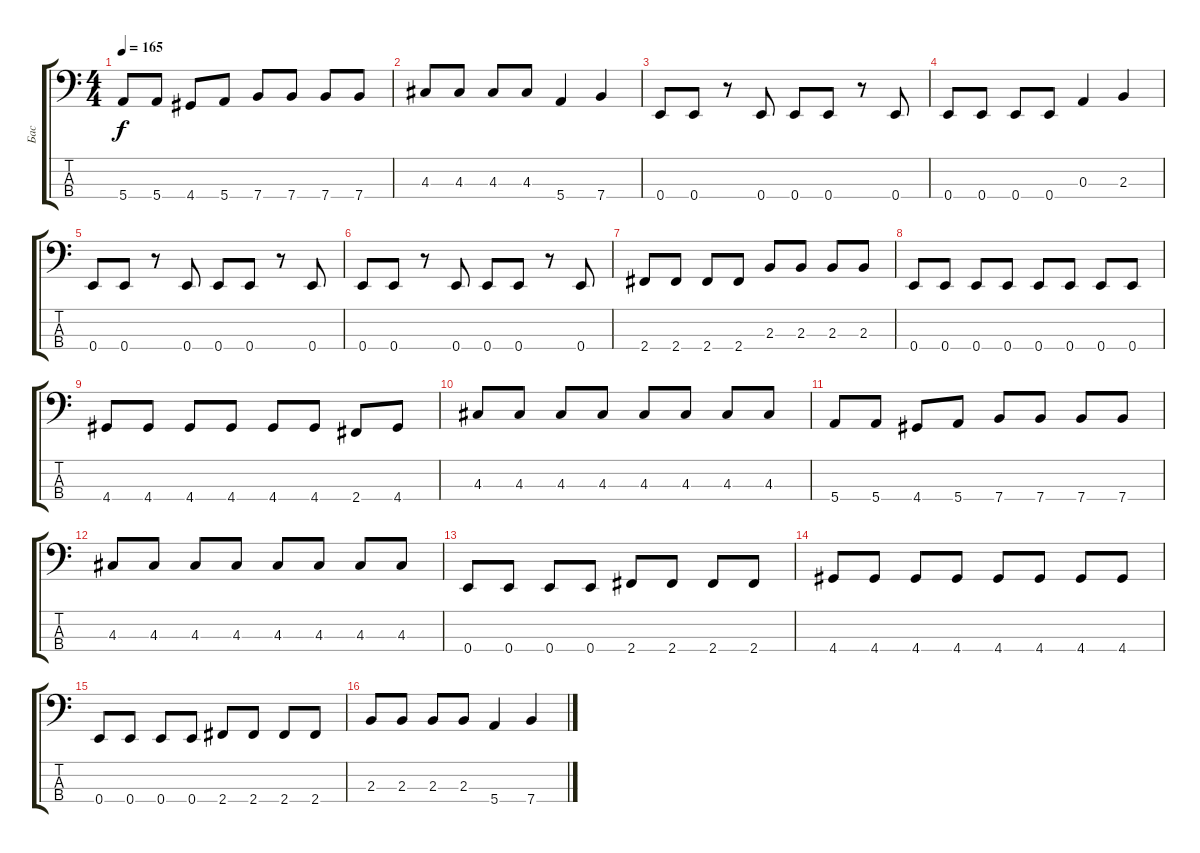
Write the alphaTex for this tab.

\track ("Бас" "Бас") {instrument electricbasspick}
\staff {score tabs}
\tuning (G2 D2 A1 E1) {hide}
\ts (4 4)
\tempo 165
\clef f4
\ks c
5.4.8{dy f} 5.4.8 4.4.8 5.4.8 7.4.8 7.4.8 7.4.8 7.4.8 |
4.3.8 4.3.8 4.3.8 4.3.8 5.4.4 7.4.4 |
0.4.8 0.4.8 r.8 0.4.8 0.4.8 0.4.8 r.8 0.4.8 |
0.4.8 0.4.8 0.4.8 0.4.8 0.3.4 2.3.4 |
0.4.8 0.4.8 r.8 0.4.8 0.4.8 0.4.8 r.8 0.4.8 |
0.4.8 0.4.8 r.8 0.4.8 0.4.8 0.4.8 r.8 0.4.8 |
2.4.8 2.4.8 2.4.8 2.4.8 2.3.8 2.3.8 2.3.8 2.3.8 |
0.4.8 0.4.8 0.4.8 0.4.8 0.4.8 0.4.8 0.4.8 0.4.8 |
4.4.8 4.4.8 4.4.8 4.4.8 4.4.8 4.4.8 2.4.8 4.4.8 |
4.3.8 4.3.8 4.3.8 4.3.8 4.3.8 4.3.8 4.3.8 4.3.8 |
5.4.8 5.4.8 4.4.8 5.4.8 7.4.8 7.4.8 7.4.8 7.4.8 |
4.3.8 4.3.8 4.3.8 4.3.8 4.3.8 4.3.8 4.3.8 4.3.8 |
0.4.8 0.4.8 0.4.8 0.4.8 2.4.8 2.4.8 2.4.8 2.4.8 |
4.4.8 4.4.8 4.4.8 4.4.8 4.4.8 4.4.8 4.4.8 4.4.8 |
0.4.8 0.4.8 0.4.8 0.4.8 2.4.8 2.4.8 2.4.8 2.4.8 |
2.3.8 2.3.8 2.3.8 2.3.8 5.4.4 7.4.4
